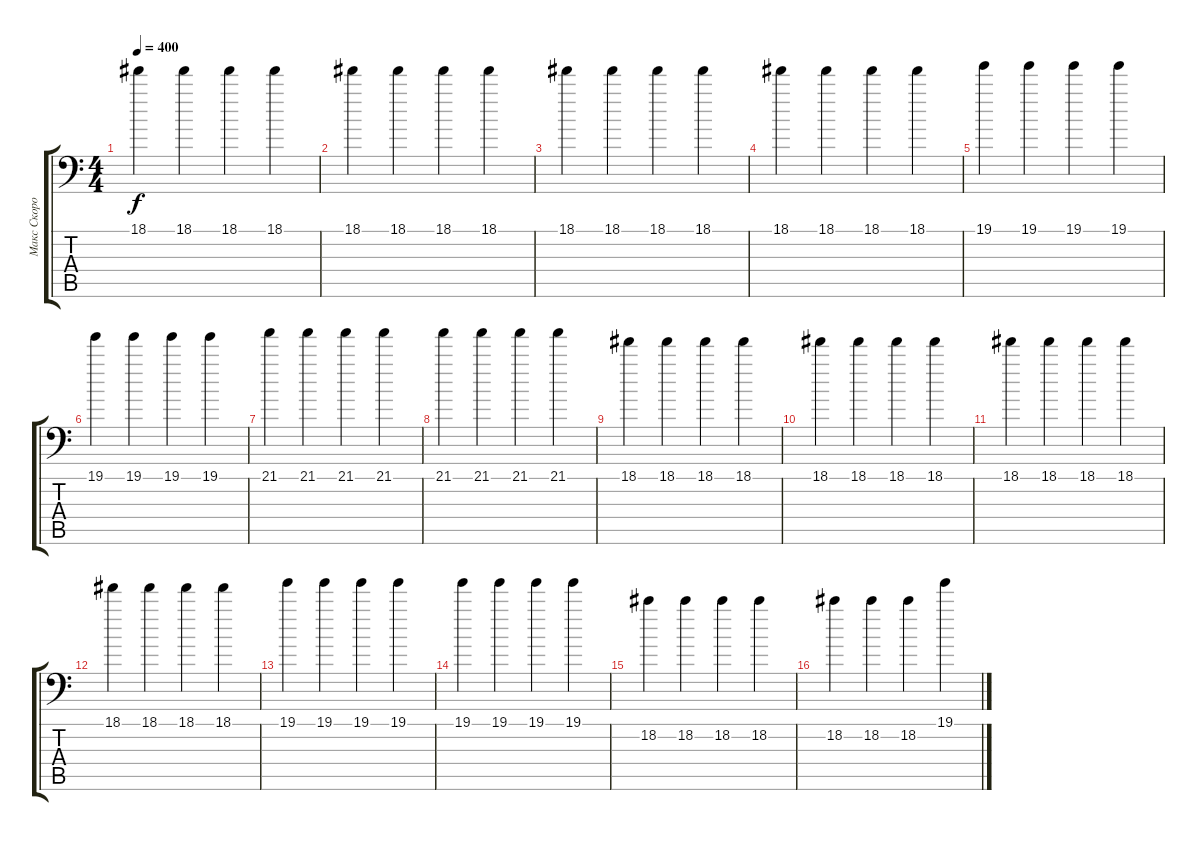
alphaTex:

\track ("Макс Скоробогатов-Гитара" "Макс Скоро") {instrument distortionguitar}
\staff {score tabs}
\tuning (C4 G3 Eb3 Bb2 F2 Bb1) {hide}
\ts (4 4)
\tempo 400
\clef f4
\ks c
18.1.4{dy f} 18.1.4 18.1.4 18.1.4 |
18.1.4 18.1.4 18.1.4 18.1.4 |
18.1.4 18.1.4 18.1.4 18.1.4 |
18.1.4 18.1.4 18.1.4 18.1.4 |
19.1.4 19.1.4 19.1.4 19.1.4 |
19.1.4 19.1.4 19.1.4 19.1.4 |
21.1.4 21.1.4 21.1.4 21.1.4 |
21.1.4 21.1.4 21.1.4 21.1.4 |
18.1.4 18.1.4 18.1.4 18.1.4 |
18.1.4 18.1.4 18.1.4 18.1.4 |
18.1.4 18.1.4 18.1.4 18.1.4 |
18.1.4 18.1.4 18.1.4 18.1.4 |
19.1.4 19.1.4 19.1.4 19.1.4 |
19.1.4 19.1.4 19.1.4 19.1.4 |
18.2.4 18.2.4 18.2.4 18.2.4 |
18.2.4 18.2.4 18.2.4 19.1.4
